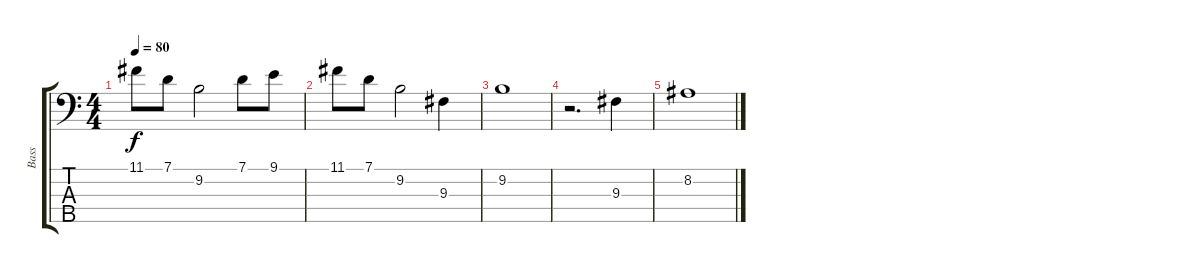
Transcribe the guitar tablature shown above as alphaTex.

\track ("Bass " "Bass ") {instrument electricbassfinger}
\staff {score tabs}
\tuning (G2 D2 A1 E1 B0) {hide}
\ts (4 4)
\tempo 80
\clef f4
\ks c
11.1.8{dy f} 7.1.8 9.2.2 7.1.8 9.1.8 |
11.1.8 7.1.8 9.2.2 9.3.4 |
9.2.1 |
r.2{d} 9.3.4 |
8.2.1
